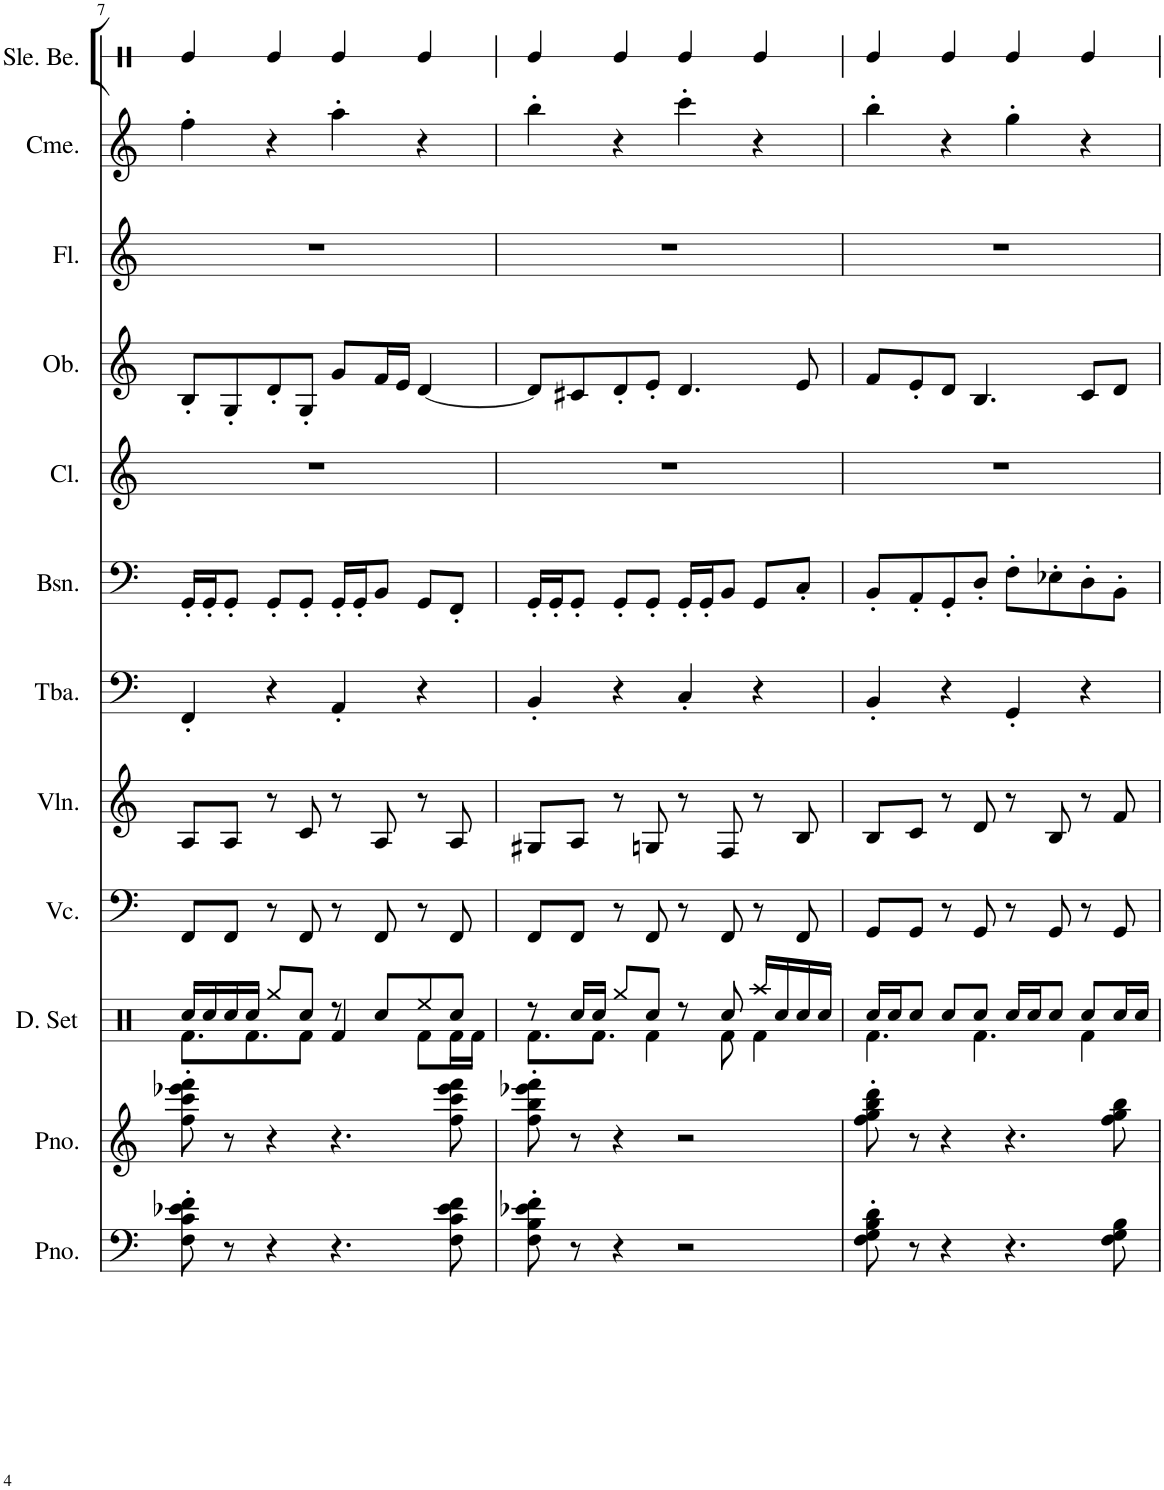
**kern	**kern	**kern	**kern	**kern	**kern	**kern	**kern	**kern	**kern	**kern	**kern
*part12	*part11	*part10	*part9	*part8	*part7	*part6	*part5	*part4	*part3	*part2	*part1
*staff12	*staff11	*staff10	*staff9	*staff8	*staff7	*staff6	*staff5	*staff4	*staff3	*staff2	*staff1
*I"Piano	*I"Piano	*I"Drumset	*I"Violoncello	*I"Violin	*I"Tuba	*I"Bassoon	*I"Clarinet	*I"Oboe	*I"Flute	*I"Chimes	*I"Sleigh Bells
*I'Pno.	*I'Pno.	*I'D. Set	*I'Vc.	*I'Vln.	*I'Tba.	*I'Bsn.	*I'Cl.	*I'Ob.	*I'Fl.	*I'Cme.	*I'Sle. Be.
!!LO:PB:g=z
*clefF4	*clefG2	*clefX	*clefF4	*clefG2	*clefF4	*clefF4	*clefG2	*clefG2	*clefG2	*clefG2	*clefX
*	*	*	*	*	*	*	*ITrd1c2	*	*	*	*
*k[]	*k[]	*k[]	*k[]	*k[]	*k[]	*k[]	*k[]	*k[]	*k[]	*k[]	*k[]
*M4/4	*M4/4	*M4/4	*M4/4	*M4/4	*M4/4	*M4/4	*M4/4	*M4/4	*M4/4	*M4/4	*M4/4
=7	=7	=7	=7	=7	=7	=7	=7	=7	=7	=7	=7
*	*	*^	*	*	*	*	*	*	*	*	*
8F\' 8c\' 8e-X\' 8f\'	8ff\' 8ccc\' 8eee-X\' 8fff\'	16Rcc/LL	8.Rf\L	8FF/L	8A/L	4FF'/	16GG'/LL	1r	8B'/L	1r	4ff'\	4Re/
.	.	16Rcc/	.	.	.	.	16GG'/J	.	.	.	.	.
8r	8r	16Rcc/	.	8FF/J	8A/J	.	8GG'/J	.	8G'/	.	.	.
.	.	16Rcc/JJ	8.Rf\	.	.	.	.	.	.	.	.	.
4r	4r	8Rgg/L	.	8r	8r	4r	8GG'/L	.	8d'/	.	4r	4Re/
.	.	8Rcc/J	8Rf\J	8FF/	8c/	.	8GG'/J	.	8G'/J	.	.	.
4.r	4.r	8r	4Rf/	8r	8r	4AA'/	16GG'/LL	.	8g/L	.	4aa'\	4Re/
.	.	.	.	.	.	.	16GG'/J	.	.	.	.	.
.	.	8Rcc/L	.	8FF/	8A/	.	8BB/J	.	16f/L	.	.	.
.	.	.	.	.	.	.	.	.	16e/JJ	.	.	.
.	.	8Ree/	8Rf\L	8r	8r	4r	8GG/L	.	[4d/	.	4r	4Re/
8F\ 8c\ 8e-\ 8f\	8ff\ 8ccc\ 8eee-\ 8fff\	8Rcc/J	16Rf\L	8FF/	8A/	.	8FF'/J	.	.	.	.	.
.	.	.	16Rf\JJ	.	.	.	.	.	.	.	.	.
=8	=8	=8	=8	=8	=8	=8	=8	=8	=8	=8	=8	=8
8F\' 8B\' 8e-X\' 8f\'	8ff\' 8bb\' 8eee-X\' 8fff\'	8r	8.Rf\L	8FF/L	8G#X/L	4BB'/	16GG'/LL	1r	8d/L]	1r	4bb'\	4Re/
.	.	.	.	.	.	.	16GG'/J	.	.	.	.	.
8r	8r	16Rcc/LL	.	8FF/J	8A/J	.	8GG'/J	.	8c#X/	.	.	.
.	.	16Rcc/JJ	8.Rf\J	.	.	.	.	.	.	.	.	.
4r	4r	8Rgg/L	.	8r	8r	4r	8GG'/L	.	8d'/	.	4r	4Re/
.	.	8Rcc/J	4Rf\	8FF/	8Gn/	.	8GG'/J	.	8e'/J	.	.	.
2r	2r	8r	.	8r	8r	4C'/	16GG'/LL	.	4.d/	.	4ccc'\	4Re/
.	.	.	.	.	.	.	16GG'/J	.	.	.	.	.
.	.	8Rcc/	8Rf\	8FF/	8F/	.	8BB/J	.	.	.	.	.
.	.	16Raa/LL	4Rf\	8r	8r	4r	8GG/L	.	.	.	4r	4Re/
.	.	16Rcc/	.	.	.	.	.	.	.	.	.	.
.	.	16Rcc/	.	8FF/	8B/	.	8C'/J	.	8e/	.	.	.
.	.	16Rcc/JJ	.	.	.	.	.	.	.	.	.	.
=9	=9	=9	=9	=9	=9	=9	=9	=9	=9	=9	=9	=9
8F\' 8G\' 8B\' 8d\'	8ff\' 8gg\' 8bb\' 8ddd\'	16Rcc/LL	4.Rf\	8GG/L	8B/L	4BB'/	8BB'/L	1r	8f/L	1r	4bb'\	4Re/
.	.	16Rcc/J	.	.	.	.	.	.	.	.	.	.
8r	8r	8Rcc/J	.	8GG/J	8c/J	.	8AA'/	.	8e'/	.	.	.
4r	4r	8Rcc/L	.	8r	8r	4r	8GG'/	.	8d/J	.	4r	4Re/
.	.	8Rcc/J	4.Rf\	8GG/	8d/	.	8D'/J	.	4.B/	.	.	.
4.r	4.r	16Rcc/LL	.	8r	8r	4GG'/	8F'\L	.	.	.	4gg'\	4Re/
.	.	16Rcc/J	.	.	.	.	.	.	.	.	.	.
.	.	8Rcc/J	.	8GG/	8B/	.	8E-X'\	.	.	.	.	.
.	.	8Rcc/L	4Rf\	8r	8r	4r	8D'\	.	8c/L	.	4r	4Re/
8F\ 8G\ 8B\	8ff\ 8gg\ 8bb\	16Rcc/L	.	8GG/	8f/	.	8BB'\J	.	8d/J	.	.	.
.	.	16Rcc/JJ	.	.	.	.	.	.	.	.	.	.
*	*	*v	*v	*	*	*	*	*	*	*	*	*
=	=	=	=	=	=	=	=	=	=	=	=
*-	*-	*-	*-	*-	*-	*-	*-	*-	*-	*-	*-
